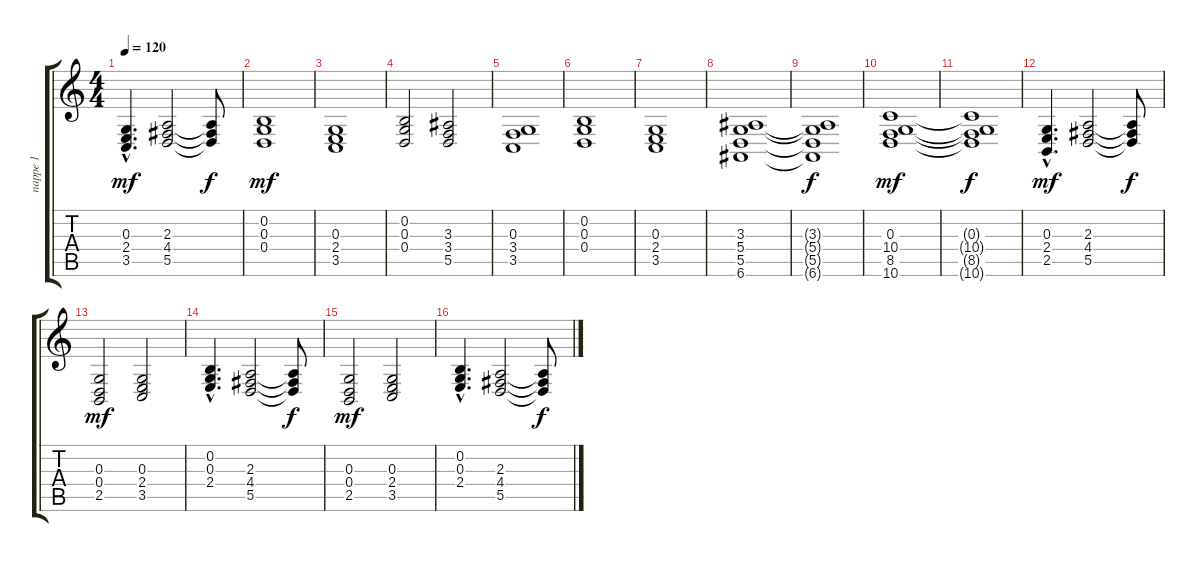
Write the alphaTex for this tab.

\track ("nappe 1" "nappe 1") {instrument synthstrings1}
\staff {score tabs}
\tuning (E4 B3 G3 D3 A2 E2) {hide}
\ts (4 4)
\tempo 120
\clef g2
\ks c
(0.3{hac} 2.4{hac} 3.5{hac}).4{d dy mf} (2.3 4.4 5.5).2 (2.3{t} 4.4{t} 5.5{t}).8{dy f} |
(0.2 0.3 0.4).1{dy mf} |
(0.3 2.4 3.5).1 |
(0.2 0.3 0.4).2 (3.3 3.4 5.5).2 |
(0.3 3.4 3.5).1 |
(0.2 0.3 0.4).1 |
(0.3 2.4 3.5).1 |
(3.3 5.4 5.5 6.6).1 |
(3.3{t} 5.4{t} 5.5{t} 6.6{t}).1{dy f} |
(0.3 10.4 8.5 10.6).1{dy mf} |
(0.3{t} 10.4{t} 8.5{t} 10.6{t}).1{dy f} |
(0.3{hac} 2.4{hac} 2.5{hac}).4{d dy mf} (2.3 4.4 5.5).2 (2.3{t} 4.4{t} 5.5{t}).8{dy f} |
(0.3 0.4 2.5).2{dy mf} (0.3 2.4 3.5).2 |
(0.2{hac} 0.3{hac} 2.4{hac}).4{d} (2.3 4.4 5.5).2 (2.3{t} 4.4{t} 5.5{t}).8{dy f} |
(0.3 0.4 2.5).2{dy mf} (0.3 2.4 3.5).2 |
(0.2{hac} 0.3{hac} 2.4{hac}).4{d} (2.3 4.4 5.5).2 (2.3{t} 4.4{t} 5.5{t}).8{dy f}
